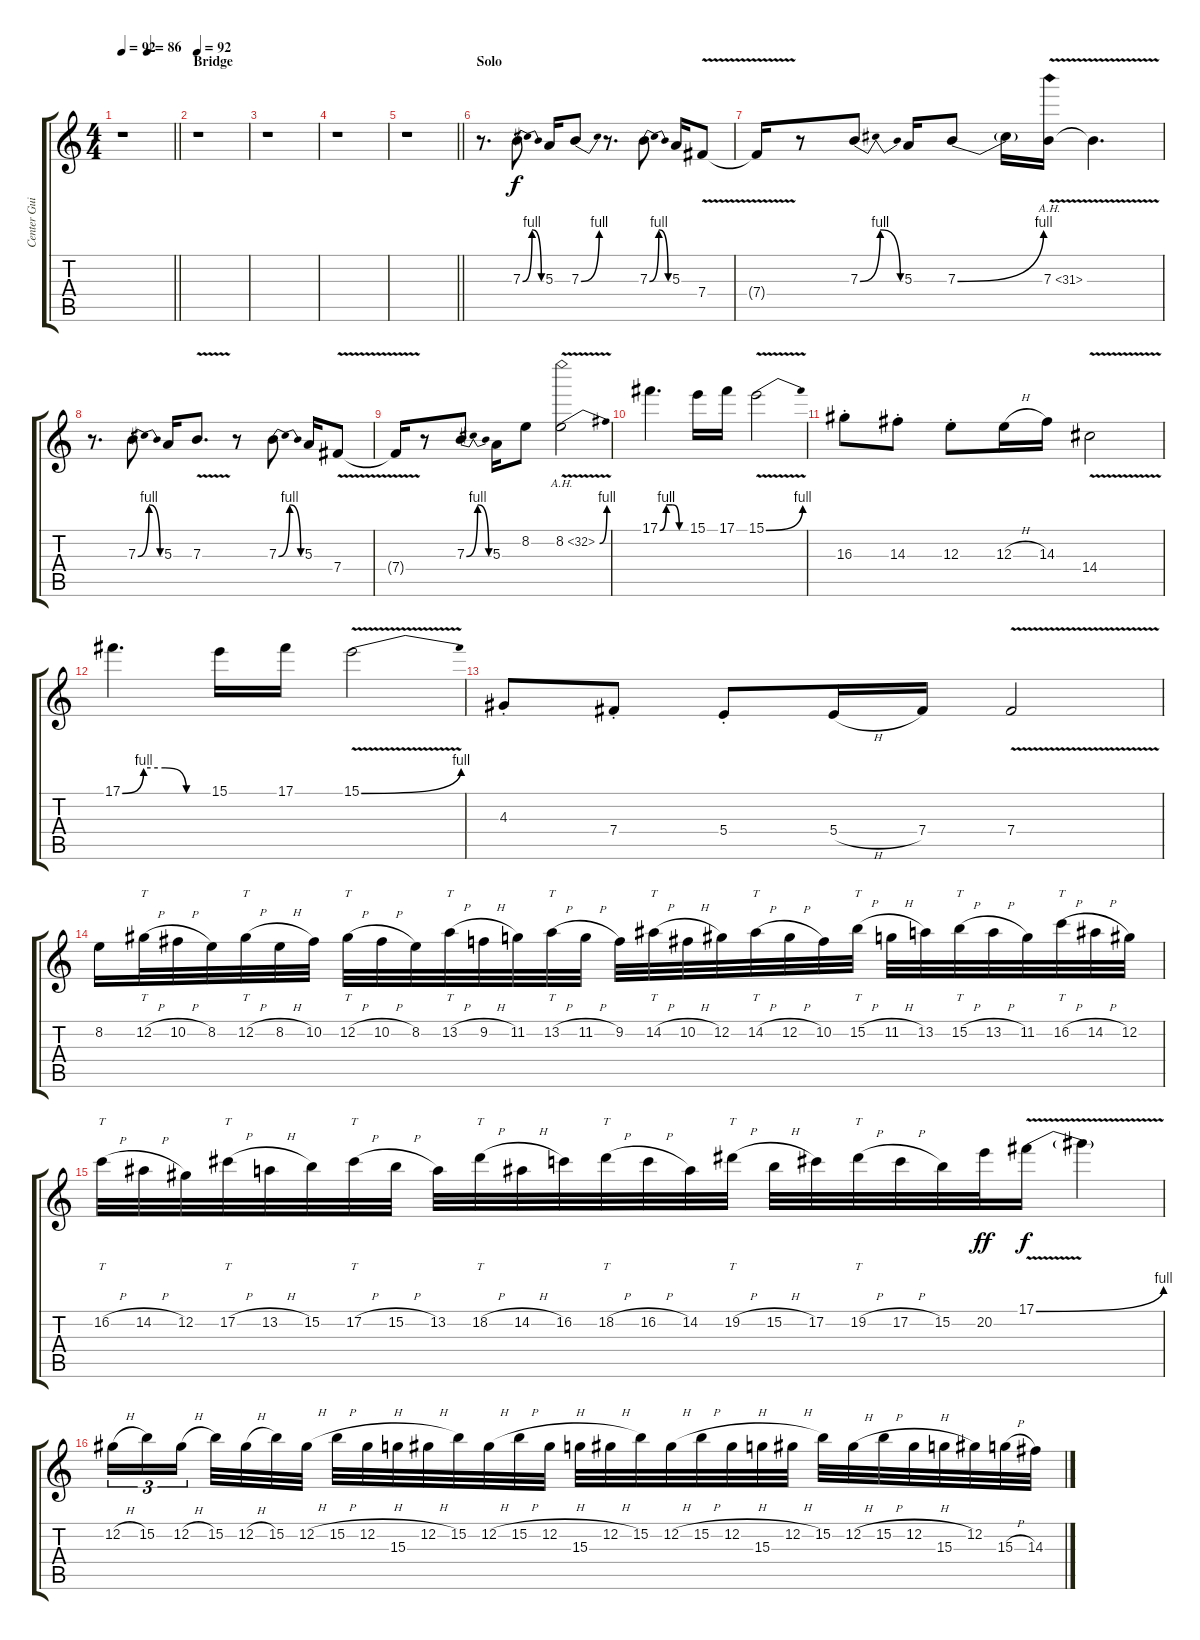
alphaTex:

\track ("Center Guitar I" "Center Gui") {instrument electricguitarclean}
\staff {score tabs}
\tuning (Db4 Ab3 E3 B2 Gb2 B1) {hide}
\ts (4 4)
\tempo 92
\tempo (86 0.5)
\clef g2
\barLineRight lightlight
\ks c
r.1{dy f} |
\section ("" "Bridge")
\tempo 92
r.1 |
r.1 |
r.1 |
\barLineRight lightlight
r.1 |
\section ("" "Solo")
r.8{d instrument distortionguitar} 7.3{be (bendrelease 0 0 15 4 30 4 60 0)}.8 5.3.16 7.3{be (bend 0 0 60 4)}.8 r.8{d} 7.3{be (bendrelease 0 0 15 4 30 4 60 0)}.8 5.3.16 7.4{v}.8 |
7.4{t}.16 r.8 7.3{be (bendrelease 0 0 15 4 30 4 60 0)}.8 5.3.16 7.3{be (bend 0 0 60 4)}.8 7.3{t}.16 7.3{ah 24 v}.16 7.3{t}.4{d} |
r.8{d} 7.3{be (bendrelease 0 0 15 4 30 4 60 0)}.8 5.3.16 7.3{v}.8{d} r.8 7.3{be (bendrelease 0 0 15 4 30 4 60 0)}.8 5.3.16 7.4{v}.8 |
7.4{t}.16 r.8 7.3{be (bendrelease 0 0 15 4 30 4 60 0)}.8 5.3.16 8.2.8 8.2{be (bend 0 0 60 4) ah 24 v}.2 |
17.1{be (custom 0 0 15 4 30 4 45 0 60 0)}.4{d} 15.1.16 17.1.16 15.1{be (bend 0 0 60 4) v}.2 |
16.3{st}.8 14.3{st}.8 12.3{st}.8 12.3{h}.16 14.3.16 14.4{v}.2 |
17.1{be (custom 0 0 15 4 30 4 45 0 60 0)}.4{d} 15.1.16 17.1.16 15.1{be (bend 0 0 60 4) v}.2 |
4.3{st}.8 7.4{st}.8 5.4{st}.8 5.4{h}.16 7.4.16 7.4{v}.2 |
8.2.16 12.2{h}.32{tt} 10.2{h}.32 8.2.32 12.2{h}.32{tt} 8.2{h}.32 10.2.32 12.2{h}.32{tt} 10.2{h}.32 8.2.32 13.2{h}.32{tt} 9.2{h}.32 11.2.32 13.2{h}.32{tt} 11.2{h}.32 9.2.32 14.2{h}.32{tt} 10.2{h}.32 12.2.32 14.2{h}.32{tt} 12.2{h}.32 10.2.32 15.2{h}.32{tt} 11.2{h}.32 13.2.32 15.2{h}.32{tt} 13.2{h}.32 11.2.32 16.2{h}.32{tt} 14.2{h}.32 12.2.32 |
16.2{h}.32{tt} 14.2{h}.32 12.2.32 17.2{h}.32{tt} 13.2{h}.32 15.2.32 17.2{h}.32{tt} 15.2{h}.32 13.2.32 18.2{h}.32{tt} 14.2{h}.32 16.2.32 18.2{h}.32{tt} 16.2{h}.32 14.2.32 19.2{h}.32{tt} 15.2{h}.32 17.2.32 19.2{h}.32{tt} 17.2{h}.32 15.2.32 20.2.32{dy ff} 17.1{be (bend 0 0 60 4) v}.16{dy f} 17.1{t}.4 |
12.2{h}.16{tu (3 2)} 15.2.16{tu (3 2)} 12.2{h}.16{tu (3 2) beam splitsecondary} 15.2.32 12.2{h}.32 15.2.32 12.2{h}.32 15.2{h}.32 12.2{h}.32 15.3.32 12.2{h}.32 15.2.32 12.2{h}.32 15.2{h}.32 12.2{h}.32 15.3.32 12.2{h}.32 15.2.32 12.2{h}.32 15.2{h}.32 12.2{h}.32 15.3.32 12.2{h}.32 15.2.32 12.2{h}.32 15.2{h}.32 12.2{h}.32 15.3.32 12.2.32 15.3{h}.32 14.3.32
